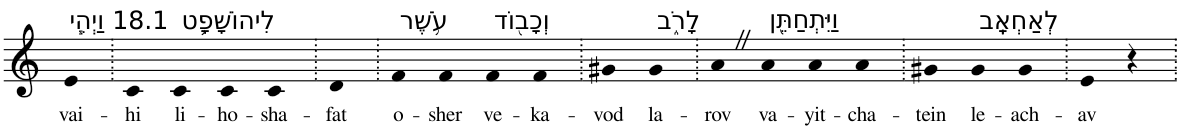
**kern	**text
*part1	*part1
*staff1	*staff1
*I"Piano	*
*I'Pno	*
*clefG2	*
*k[]	*
=1	=1
!LO:TX:a:t=18.1 וַיְהִ֧י	!
!	!LO:LY:b
4e	vai-
=2.	=2.
!	!LO:LY:b
4c	-hi
!LO:TX:a:t=לִיהוֹשָׁפָ֛ט	!
!	!LO:LY:b
4c	li-
!	!LO:LY:b
4c	-ho-
!	!LO:LY:b
4c	-sha-
=3.	=3.
!	!LO:LY:b
4d	-fat
=4.	=4.
!LO:TX:a:t=עֹ֥שֶׁר	!
!	!LO:LY:b
4f	o-
!	!LO:LY:b
4f	-sher
!LO:TX:a:t=וְכָב֖וֹד	!
!	!LO:LY:b
4f	ve-
!	!LO:LY:b
4f	-ka-
=5.	=5.
!	!LO:LY:b
4g#X	-vod
!LO:TX:a:t=לָרֹ֑ב	!
!	!LO:LY:b
4g#	la-
=6.	=6.
!	!LO:LY:b
4aZ	-rov
!LO:TX:a:t=וַיִּתְחַתֵּ֖ן	!
!	!LO:LY:b
4a	va-
!	!LO:LY:b
4a	-yit-
!	!LO:LY:b
4a	-cha-
=7.	=7.
!	!LO:LY:b
4g#X	-tein
!LO:TX:a:t=לְאַחְאָֽב	!
!	!LO:LY:b
4g#	le-
!	!LO:LY:b
4g#	-ach-
=8.	=8.
!	!LO:LY:b
4e	-av
4r	.
=.	=.
*-	*-
